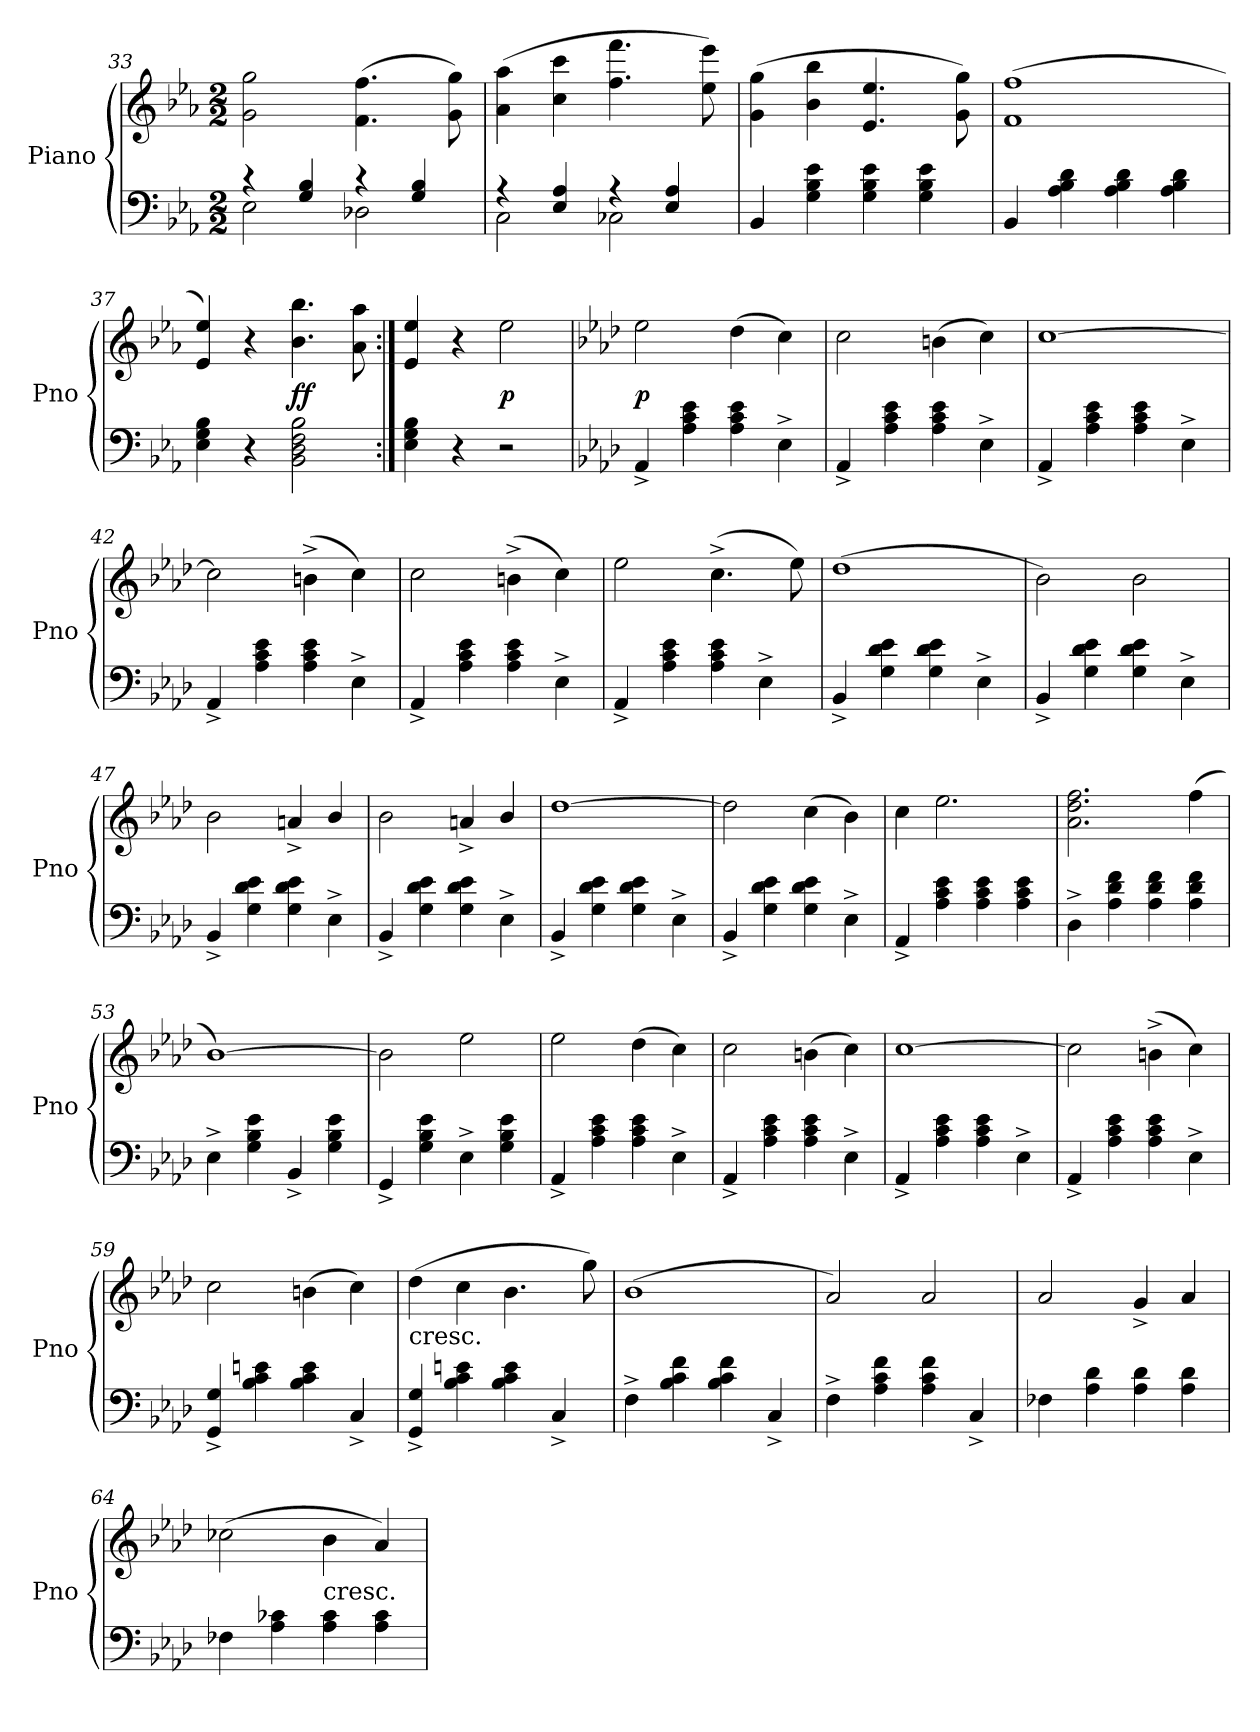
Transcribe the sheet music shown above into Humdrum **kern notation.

**kern	**kern	**dynam
*part1	*part1	*part1
*staff2	*staff1	*staff1/2
*I"Piano	*	*
*I'Pno	*	*
*clefF4	*clefG2	*
*k[b-e-a-]	*k[b-e-a-]	*
*E-:	*E-:	*
*M2/2	*M2/2	*
=33	=33	=33
*^	*	*
4r	2E-\	2g\ 2gg\	.
4G/ 4B-/	.	.	.
4r	2D-X\	(4.f\ 4.ff\	.
4G/ 4B-/	.	.	.
.	.	8g\ 8gg\)	.
=34	=34	=34	=34
4r	2C\	(4a-\ 4aa-\	.
4E-/ 4A-/	.	4cc\ 4ccc\	.
4r	2C-X\	4.ff\ 4.fff\	.
4E-/ 4A-/	.	.	.
.	.	8ee-\ 8eee-\)	.
*v	*v	*	*
=35	=35	=35
4BB-/	(4g\ 4gg\	.
4G\ 4B-\ 4e-\	4b-\ 4bb-\	.
4G\ 4B-\ 4e-\	4.e-/ 4.ee-/	.
4G\ 4B-\ 4e-\	.	.
.	8g\ 8gg\)	.
=36	=36	=36
4BB-/	(1f 1ff	.
4A-\ 4B-\ 4d\	.	.
4A-\ 4B-\ 4d\	.	.
4A-\ 4B-\ 4d\	.	.
=37	=37	=37
4E-\ 4G\ 4B-\	4e-/ 4ee-/)	.
4r	4r	.
2BB-\ 2D\ 2F\ 2B-\	4.b-\ 4.bb-\	ff
.	8a-\ 8aa-\	.
=38:|!	=38:|!	=38:|!
4E-\ 4G\ 4B-\	4e-/ 4ee-/	.
4r	4r	.
2r	2ee-\	p
=39	=39	=39
*k[b-e-a-d-]	*k[b-e-a-d-]	*
4AA-^/	2ee-\	p
4A-\ 4c\ 4e-\	.	.
4A-\ 4c\ 4e-\	(4dd-\	.
4E-^\	4cc\)	.
=40	=40	=40
4AA-^/	2cc\	.
4A-\ 4c\ 4e-\	.	.
4A-\ 4c\ 4e-\	(4bn\	.
4E-^\	4cc\)	.
=41	=41	=41
4AA-^/	[1cc	.
4A-\ 4c\ 4e-\	.	.
4A-\ 4c\ 4e-\	.	.
4E-^\	.	.
=42	=42	=42
4AA-^/	2cc\]	.
4A-\ 4c\ 4e-\	.	.
4A-\ 4c\ 4e-\	(4bn^\	.
4E-^\	4cc\)	.
=43	=43	=43
4AA-^/	2cc\	.
4A-\ 4c\ 4e-\	.	.
4A-\ 4c\ 4e-\	(4bn^\	.
4E-^\	4cc\)	.
=44	=44	=44
4AA-^/	2ee-\	.
4A-\ 4c\ 4e-\	.	.
4A-\ 4c\ 4e-\	(4.cc^\	.
4E-^\	.	.
.	8ee-\)	.
=45	=45	=45
4BB-^/	(1dd-	.
4G\ 4d-\ 4e-\	.	.
4G\ 4d-\ 4e-\	.	.
4E-^\	.	.
=46	=46	=46
4BB-^/	2b-\)	.
4G\ 4d-\ 4e-\	.	.
4G\ 4d-\ 4e-\	2b-\	.
4E-^\	.	.
=47	=47	=47
4BB-^/	2b-\	.
4G\ 4d-\ 4e-\	.	.
4G\ 4d-\ 4e-\	4an^/	.
4E-^\	4b-/	.
=48	=48	=48
4BB-^/	2b-\	.
4G\ 4d-\ 4e-\	.	.
4G\ 4d-\ 4e-\	4an^/	.
4E-^\	4b-/	.
=49	=49	=49
4BB-^/	[1dd-	.
4G\ 4d-\ 4e-\	.	.
4G\ 4d-\ 4e-\	.	.
4E-^\	.	.
=50	=50	=50
4BB-^/	2dd-\]	.
4G\ 4d-\ 4e-\	.	.
4G\ 4d-\ 4e-\	(4cc\	.
4E-^\	4b-\)	.
=51	=51	=51
4AA-^/	4cc\	.
4A-\ 4c\ 4e-\	2.ee-\	.
4A-\ 4c\ 4e-\	.	.
4A-\ 4c\ 4e-\	.	.
=52	=52	=52
4D-^\	2.a-\ 2.dd-\ 2.ff\	.
4A-\ 4d-\ 4f\	.	.
4A-\ 4d-\ 4f\	.	.
4A-\ 4d-\ 4f\	(4ff\	.
=53	=53	=53
4E-^\	[1b-)	.
4G\ 4B-\ 4e-\	.	.
4BB-^/	.	.
4G\ 4B-\ 4e-\	.	.
=54	=54	=54
4GG^/	2b-\]	.
4G\ 4B-\ 4e-\	.	.
4E-^\	2ee-\	.
4G\ 4B-\ 4e-\	.	.
=55	=55	=55
4AA-^/	2ee-\	.
4A-\ 4c\ 4e-\	.	.
4A-\ 4c\ 4e-\	(4dd-\	.
4E-^\	4cc\)	.
=56	=56	=56
4AA-^/	2cc\	.
4A-\ 4c\ 4e-\	.	.
4A-\ 4c\ 4e-\	(4bn\	.
4E-^\	4cc\)	.
=57	=57	=57
4AA-^/	[1cc	.
4A-\ 4c\ 4e-\	.	.
4A-\ 4c\ 4e-\	.	.
4E-^\	.	.
=58	=58	=58
4AA-^/	2cc\]	.
4A-\ 4c\ 4e-\	.	.
4A-\ 4c\ 4e-\	(4bn^\	.
4E-^\	4cc\)	.
=59	=59	=59
4GG^/ 4G^/	2cc\	.
4B-\ 4c\ 4en\	.	.
4B-\ 4c\ 4e\	(4bn\	.
4C^/	4cc\)	.
=60	=60	=60
!	!LO:TX:c:t=cresc.	!
4GG^/ 4G^/	(4dd-\	.
4B-\ 4c\ 4en\	4cc\	.
4B-\ 4c\ 4e\	4.b-\	.
4C^/	.	.
.	8gg\)	.
=61	=61	=61
4F^\	(1b-	.
4B-\ 4c\ 4f\	.	.
4B-\ 4c\ 4f\	.	.
4C^/	.	.
=62	=62	=62
4F^\	2a-/)	.
4A-\ 4c\ 4f\	.	.
4A-\ 4c\ 4f\	2a-/	.
4C^/	.	.
=63	=63	=63
4F-X\	2a-/	.
4A-\ 4d-\	.	.
4A-\ 4d-\	4g^/	.
4A-\ 4d-\	4a-/	.
=64	=64	=64
4F-X\	(2cc-X\	.
4A-\ 4c-X\	.	.
!	!LO:TX:c:t=cresc.	!
4A-\ 4c-\	4b-\	.
4A-\ 4c-\	4a-/)	.
=	=	=
*-	*-	*-
